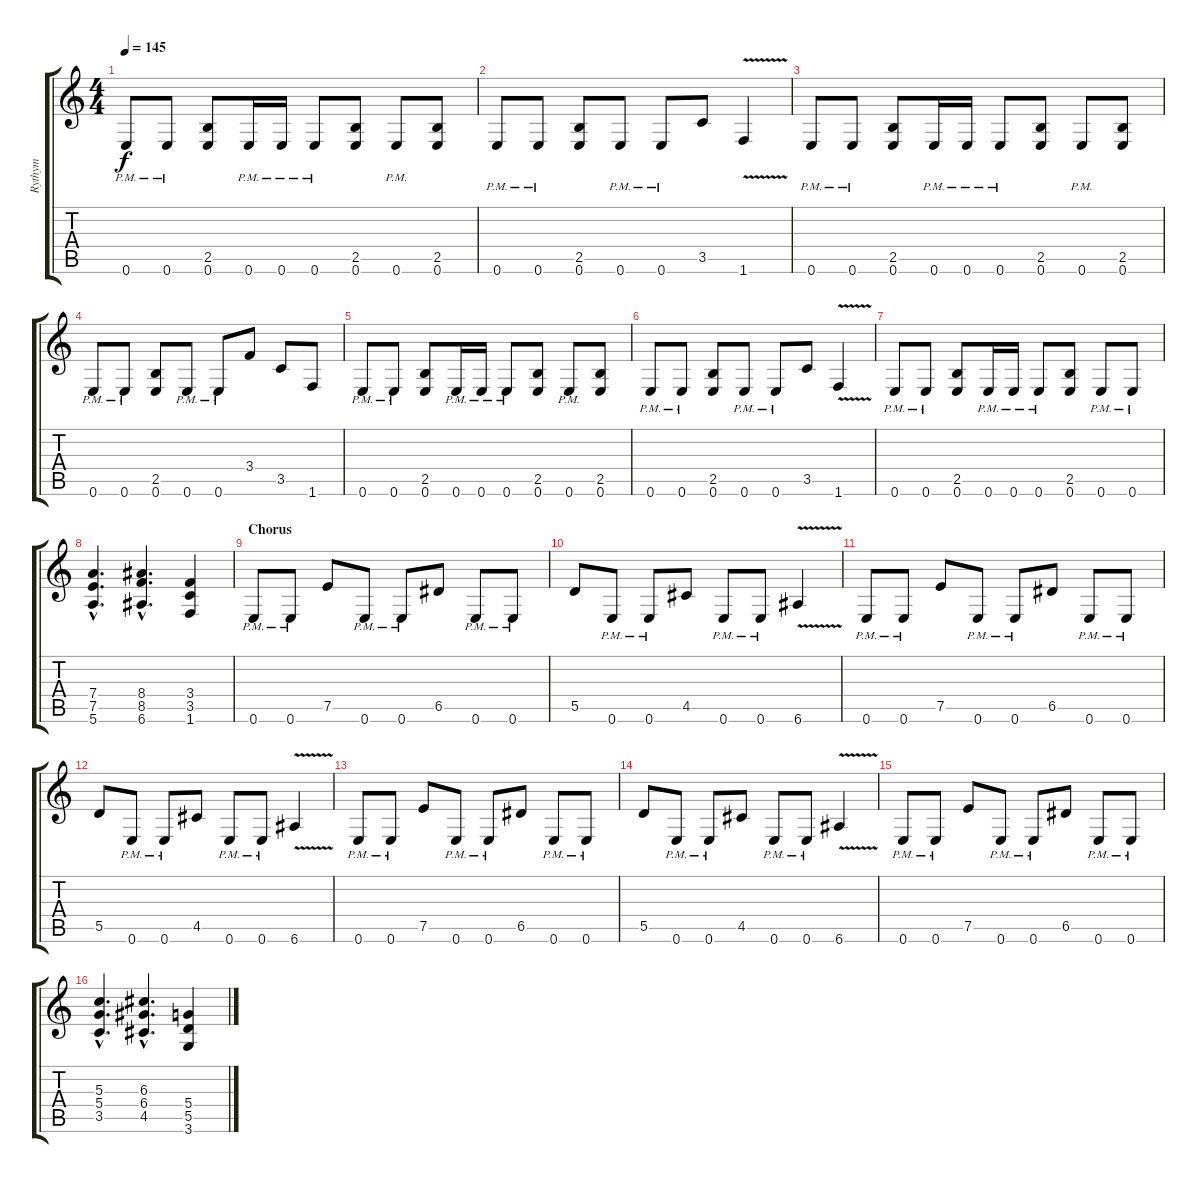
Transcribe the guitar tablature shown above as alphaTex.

\track ("Rythym" "Rythym") {instrument distortionguitar}
\staff {score tabs}
\tuning (E4 B3 G3 D3 A2 E2) {hide}
\ts (4 4)
\tempo 145
\clef g2
\ks c
0.6{pm}.8{dy f} 0.6{pm}.8 (2.5 0.6).8 0.6{pm}.16 0.6{pm}.16 0.6{pm}.8 (2.5 0.6).8 0.6{pm}.8 (2.5 0.6).8 |
0.6{pm}.8 0.6{pm}.8 (2.5 0.6).8 0.6{pm}.8 0.6{pm}.8 3.5.8 1.6{v}.4 |
0.6{pm}.8 0.6{pm}.8 (2.5 0.6).8 0.6{pm}.16 0.6{pm}.16 0.6{pm}.8 (2.5 0.6).8 0.6{pm}.8 (2.5 0.6).8 |
0.6{pm}.8 0.6{pm}.8 (2.5 0.6).8 0.6{pm}.8 0.6{pm}.8 3.4.8 3.5.8 1.6.8 |
0.6{pm}.8 0.6{pm}.8 (2.5 0.6).8 0.6{pm}.16 0.6{pm}.16 0.6{pm}.8 (2.5 0.6).8 0.6{pm}.8 (2.5 0.6).8 |
0.6{pm}.8 0.6{pm}.8 (2.5 0.6).8 0.6{pm}.8 0.6{pm}.8 3.5.8 1.6{v}.4 |
0.6{pm}.8 0.6{pm}.8 (2.5 0.6).8 0.6{pm}.16 0.6{pm}.16 0.6{pm}.8 (2.5 0.6).8 0.6{pm}.8 0.6{pm}.8 |
(7.4{hac} 7.5{hac} 5.6{hac}).4{d} (8.4{hac} 8.5{hac} 6.6{hac}).4{d} (3.4 3.5 1.6).4 |
\section ("" "Chorus")
0.6{pm}.8 0.6{pm}.8 7.5.8 0.6{pm}.8 0.6{pm}.8 6.5.8 0.6{pm}.8 0.6{pm}.8 |
5.5.8 0.6{pm}.8 0.6{pm}.8 4.5.8 0.6{pm}.8 0.6{pm}.8 6.6{v}.4 |
0.6{pm}.8 0.6{pm}.8 7.5.8 0.6{pm}.8 0.6{pm}.8 6.5.8 0.6{pm}.8 0.6{pm}.8 |
5.5.8 0.6{pm}.8 0.6{pm}.8 4.5.8 0.6{pm}.8 0.6{pm}.8 6.6{v}.4 |
0.6{pm}.8 0.6{pm}.8 7.5.8 0.6{pm}.8 0.6{pm}.8 6.5.8 0.6{pm}.8 0.6{pm}.8 |
5.5.8 0.6{pm}.8 0.6{pm}.8 4.5.8 0.6{pm}.8 0.6{pm}.8 6.6{v}.4 |
0.6{pm}.8 0.6{pm}.8 7.5.8 0.6{pm}.8 0.6{pm}.8 6.5.8 0.6{pm}.8 0.6{pm}.8 |
(5.3{hac} 5.4{hac} 3.5{hac}).4{d} (6.3{hac} 6.4{hac} 4.5{hac}).4{d} (5.4 5.5 3.6).4
